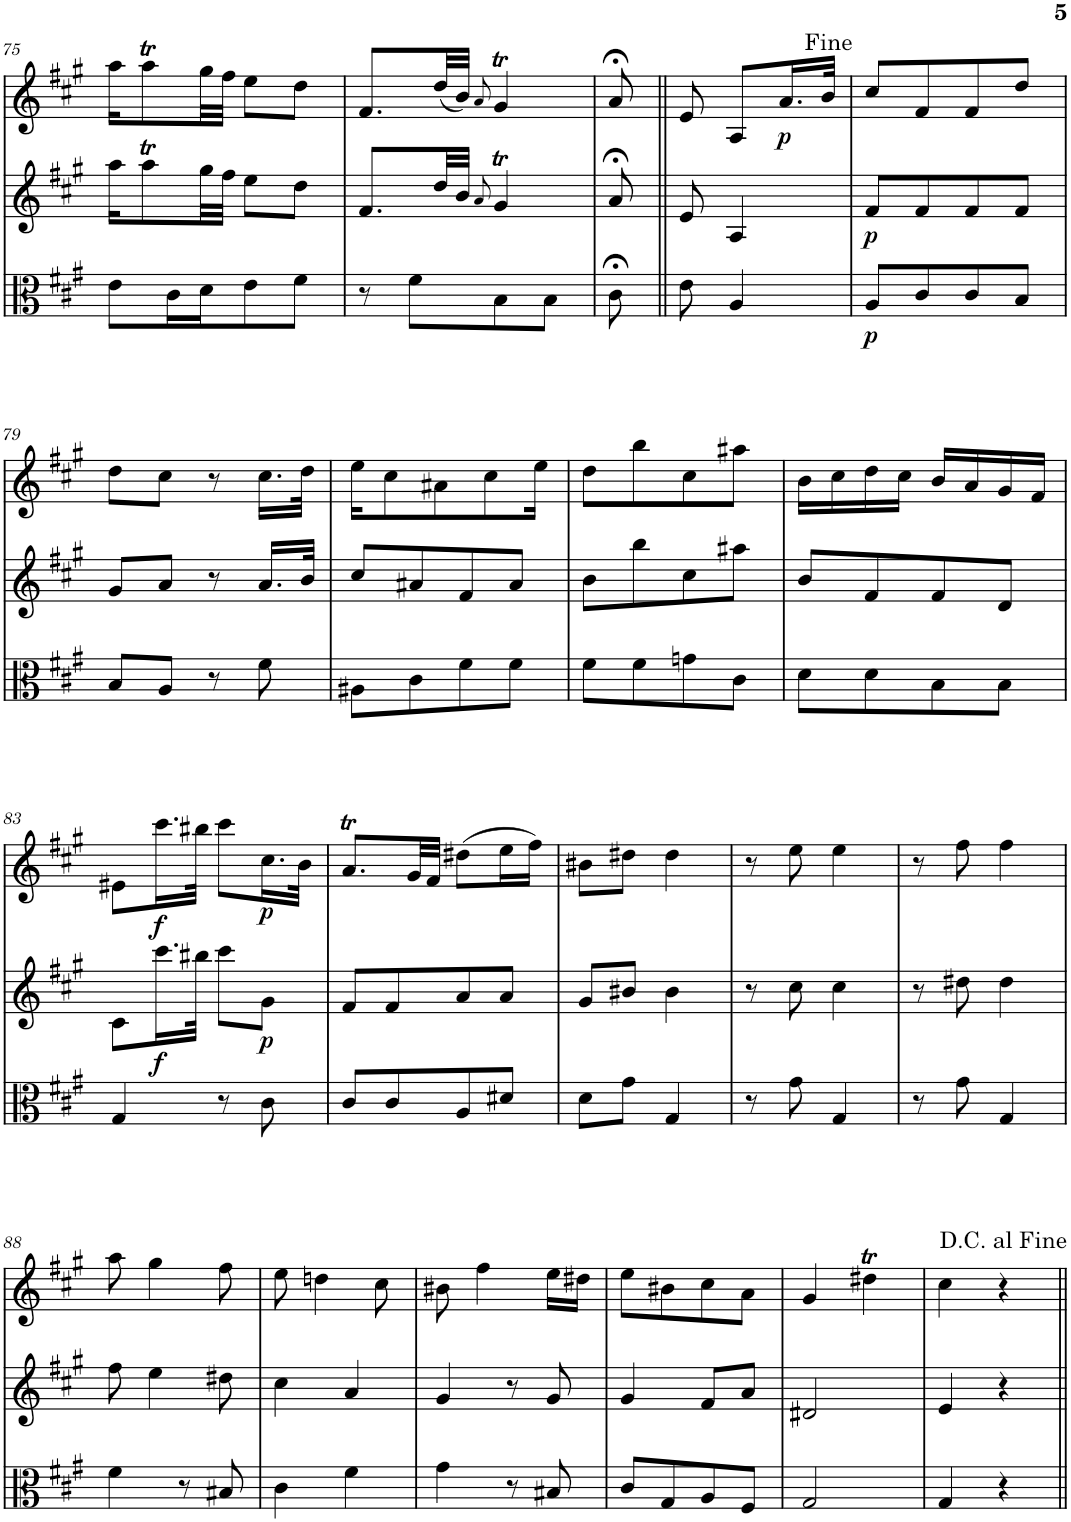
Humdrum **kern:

**kern	**dynam	**kern	**dynam	**kern	**dynam
*part3	*part3	*part2	*part2	*part1	*part1
*staff3	*staff3	*staff2	*staff2	*staff1	*staff1
*I"Violetta	*	*I"Violine Secondo	*	*I"Violine Primo	*
*I'Vla	*	*I'Vln	*	*I'Vln	*
!!LO:PB:g=z
*clefC3	*	*clefG2	*	*clefG2	*
*k[f#c#g#]	*	*k[f#c#g#]	*	*k[f#c#g#]	*
*M2/4	*	*M2/4	*	*M2/4	*
=75	=75	=75	=75	=75	=75
8e\L	.	16aa\KL	.	16aa\KL	.
.	.	8aaT\	.	8aaT\	.
16c#\L	.	.	.	.	.
16d\J	.	32gg#\LL	.	32gg#\LL	.
.	.	32ff#\JJJ	.	32ff#\JJJ	.
8e\	.	8ee\L	.	8ee\L	.
8f#\J	.	8dd\J	.	8dd\J	.
=76	=76	=76	=76	=76	=76
8r	.	8.f#/L	.	8.f#/L	.
8f#\L	.	.	.	.	.
.	.	32dd/LL	.	(32dd/LL	.
.	.	32b/JJJ	.	32b/JJJ)	.
.	.	8qa/	.	8qa/	.
8B\	.	4g#t/	.	4g#t/	.
8B\J	.	.	.	.	.
=77	=77	=77	=77	=77	=77
8c#;<\	.	8a;</	.	8a;</	.
8e\	.	8e/	.	8e/	.
4A/	.	4A/	.	8A/L	.
!	!	!	!	!	!LO:DY:b
.	.	.	.	16.a/L	p
.	.	.	.	32b/JJk	.
=78	=78	=78	=78	=78	=78
!	!LO:DY:b	!	!LO:DY:b	!	!
8A/L	p	8f#/L	p	8cc#/L	.
8c#/	.	8f#/	.	8f#/	.
8c#/	.	8f#/	.	8f#/	.
8B/J	.	8f#/J	.	8dd/J	.
!!LO:LB:g=z
=79	=79	=79	=79	=79	=79
8B/L	.	8g#/L	.	8dd\L	.
8A/J	.	8a/J	.	8cc#\J	.
8r	.	8r	.	8r	.
8f#\	.	16.a/LL	.	16.cc#\LL	.
.	.	32b/JJk	.	32dd\JJk	.
=80	=80	=80	=80	=80	=80
8A#X\L	.	8cc#/L	.	16ee\KL	.
.	.	.	.	8cc#\	.
8c#\	.	8a#X/	.	.	.
.	.	.	.	8a#X\	.
8f#\	.	8f#/	.	.	.
.	.	.	.	8cc#\	.
8f#\J	.	8a#/J	.	.	.
.	.	.	.	16ee\Jk	.
=81	=81	=81	=81	=81	=81
8f#\L	.	8b\L	.	8dd\L	.
8f#\	.	8bb\	.	8bb\	.
8gn\	.	8cc#\	.	8cc#\	.
8c#\J	.	8aa#X\J	.	8aa#X\J	.
=82	=82	=82	=82	=82	=82
8d\L	.	8b/L	.	16b\LL	.
.	.	.	.	16cc#\	.
8d\	.	8f#/	.	16dd\	.
.	.	.	.	16cc#\JJ	.
8B\	.	8f#/	.	16b/LL	.
.	.	.	.	16a/	.
8B\J	.	8d/J	.	16g#/	.
.	.	.	.	16f#/JJ	.
!!LO:LB:g=z
=83	=83	=83	=83	=83	=83
4G#/	.	8c#\L	.	8e#X\L	.
!	!	!	!LO:DY:b	!	!LO:DY:b
.	.	16.ccc#\L	f	16.ccc#\L	f
.	.	32bb#X\JJk	.	32bb#X\JJk	.
8r	.	8ccc#\L	.	8ccc#\L	.
!	!	!	!LO:DY:b	!	!LO:DY:b
8c#\	.	8g#\J	p	16.cc#\L	p
.	.	.	.	32b\JJk	.
=84	=84	=84	=84	=84	=84
8c#/L	.	8f#/L	.	8.aT/L	.
8c#/	.	8f#/	.	.	.
.	.	.	.	32g#/LL	.
.	.	.	.	32f#/JJJ	.
8A/	.	8a/	.	(8dd#X\L	.
8d#X/J	.	8a/J	.	16ee\L	.
.	.	.	.	16ff#\JJ)	.
=85	=85	=85	=85	=85	=85
8d\L	.	8g#/L	.	8b#X\L	.
8g#\J	.	8b#X/J	.	8dd#X\J	.
4G#/	.	4b#\	.	4dd#\	.
=86	=86	=86	=86	=86	=86
8r	.	8r	.	8r	.
8g#\	.	8cc#\	.	8ee\	.
4G#/	.	4cc#\	.	4ee\	.
=87	=87	=87	=87	=87	=87
8r	.	8r	.	8r	.
8g#\	.	8dd#X\	.	8ff#\	.
4G#/	.	4dd#\	.	4ff#\	.
!!LO:LB:g=z
=88	=88	=88	=88	=88	=88
4f#\	.	8ff#\	.	8aa\	.
.	.	4ee\	.	4gg#\	.
8r	.	.	.	.	.
8B#X/	.	8dd#X\	.	8ff#\	.
=89	=89	=89	=89	=89	=89
4c#\	.	4cc#\	.	8ee\	.
.	.	.	.	4ddn\	.
4f#\	.	4a/	.	.	.
.	.	.	.	8cc#\	.
=90	=90	=90	=90	=90	=90
4g#\	.	4g#/	.	8b#X\	.
.	.	.	.	4ff#\	.
8r	.	8r	.	.	.
8B#X/	.	8g#/	.	16ee\LL	.
.	.	.	.	16dd#X\JJ	.
=91	=91	=91	=91	=91	=91
8c#/L	.	4g#/	.	8ee\L	.
8G#/	.	.	.	8b#X\	.
8A/	.	8f#/L	.	8cc#\	.
8F#/J	.	8a/J	.	8a\J	.
=92	=92	=92	=92	=92	=92
2G#/	.	2d#X/	.	4g#/	.
.	.	.	.	4dd#Xt\	.
=93	=93	=93	=93	=93	=93
4G#/	.	4e/	.	4cc#\	.
4r	.	4r	.	4r	.
=||	=||	=||	=||	=||	=||
*-	*-	*-	*-	*-	*-
